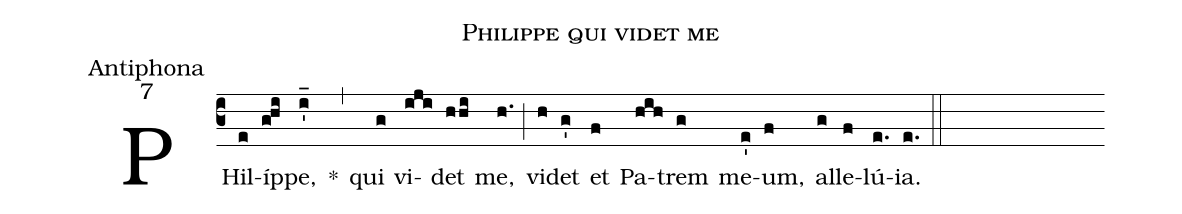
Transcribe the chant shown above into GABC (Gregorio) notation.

name:Philippe qui videt me;
office-part:Antiphona;
mode:7;
%%
(c3) PHil(e)íp(g!hi)pe,(i'_) *(,) qui(g) vi(iji)det(hhi) me,(h.) (;) vi(h)det(g') et(f) Pa(hih)trem(g) me(e')um,(f) al(g)le(f)lú(e.)ia.(e.) (::)
